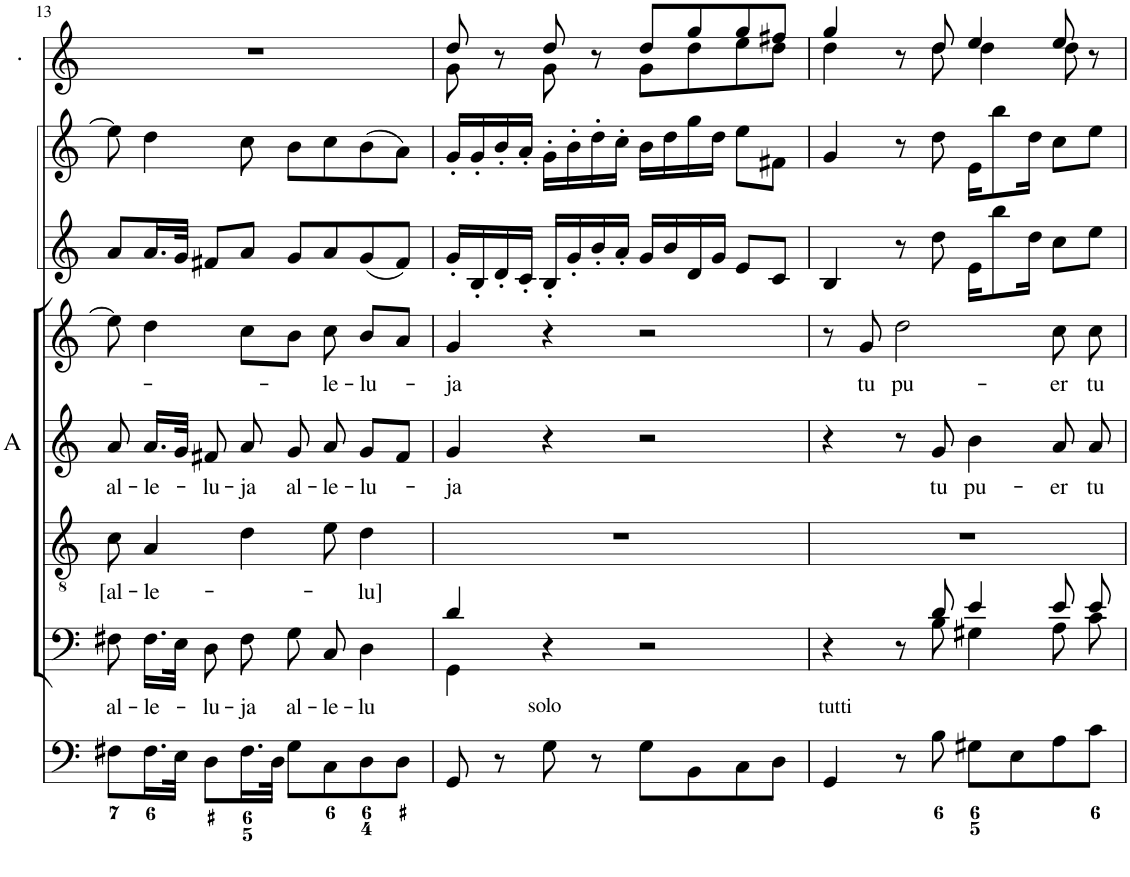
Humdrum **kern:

**kern	**kern	**text	**kern	**text	**kern	**text	**kern	**text	**kern	**kern	**kern
*part8	*part7	*part7	*part6	*part6	*part5	*part5	*part4	*part4	*part3	*part2	*part1
*staff8	*staff7	*staff7	*staff6	*staff6	*staff5	*staff5	*staff4	*staff4	*staff3	*staff2	*staff1
*I"[Organ]	*I"Voice	*	*I"Tenor	*	*I"Alto	*	*I"Voice	*	*I"[Violino 2]	*I"[Violino 1]	*I"Clarini in C
*	*	*	*	*	*I'A	*	*	*	*I'Vln	*I'Vln	*
!!LO:PB:g=z
*clefF4	*clefF4	*	*clefGv2	*	*clefG2	*	*clefG2	*	*clefG2	*clefG2	*clefG2
*k[]	*k[]	*	*k[]	*	*k[]	*	*k[]	*	*k[]	*k[]	*k[]
*M4/4	*M4/4	*	*M4/4	*	*M4/4	*	*M4/4	*	*M4/4	*M4/4	*M4/4
*met(c)	*met(c)	*	*met(c)	*	*met(c)	*	*met(c)	*	*met(c)	*met(c)	*met(c)
=13	=13	=13	=13	=13	=13	=13	=13	=13	=13	=13	=13
!	!	!LO:LY:b	!	!LO:LY:b	!	!LO:LY:b	!	!	!	!	!
8F#X\L	8F#X\	al-	8c\	[al-	8a/	al-	8ee\]	.	8a/L	8ee\]	1r
!	!	!LO:LY:b	!	!LO:LY:b	!	!LO:LY:b	!	!	!	!	!
16.F#\L	16.F#\LL	-le-	4A/	-le-	16.a/LL	-le-	4dd\	.	16.a/L	4dd\	.
32E\JJk	32E\JJk	.	.	.	32g/JJk	.	.	.	32g/JJk	.	.
!	!	!LO:LY:b	!	!	!	!LO:LY:b	!	!	!	!	!
8D\L	8D\	-lu-	.	.	8f#X/	-lu-	.	.	8f#X/L	.	.
!	!	!LO:LY:b	!	!	!	!LO:LY:b	!	!	!	!	!
16.F#\L	8F#\	-ja	4d\	.	8a/	-ja	8cc\L	.	8a/J	8cc\	.
32D\JJk	.	.	.	.	.	.	.	.	.	.	.
!	!	!LO:LY:b	!	!	!	!LO:LY:b	!	!	!	!	!
8G\L	8G\	al-	.	.	8g/	al-	8b\J	.	8g/L	8b\L	.
!	!	!LO:LY:b	!	!	!	!LO:LY:b	!	!LO:LY:b	!	!	!
8C\	8C/	-le-	8e\	.	8a/	-le-	8cc\	-le-	8a/	8cc\	.
!	!	!LO:LY:b	!	!LO:LY:b	!	!LO:LY:b	!	!LO:LY:b	!	!	!
8D\	4D\	-lu	4d\	-lu]	8g/L	-lu-	8b/L	-lu-	(8g/	(8b\	.
8D\J	.	.	.	.	8f#/J	.	8a/J	.	8f#/J)	8a\J)	.
=14	=14	=14	=14	=14	=14	=14	=14	=14	=14	=14	=14
*	*^	*	*	*	*	*	*	*	*	*	*
!	!	!	!	!	!	!	!LO:LY:b	!	!LO:LY:b	!	!	!
*	*	*	*	*	*	*	*	*	*	*	*	*^
8GG/	4d/	4GG\	.	1r	.	4g/	-ja	4g/	ja	16g'/LL	16g'/LL	8dd/	8g\
.	.	.	.	.	.	.	.	.	.	16B'/	16g'/	.	.
8r	.	.	.	.	.	.	.	.	.	16d'/	16b'/	8r	8ryy
.	.	.	.	.	.	.	.	.	.	16c'/JJ	16a'/JJ	.	.
!LO:TX:a:t=solo	!	!	!	!	!	!	!	!	!	!	!	!	!
8G\	4r	2.ryy	.	.	.	4r	.	4r	.	16B'/LL	16g'\LL	8dd/	8g\
.	.	.	.	.	.	.	.	.	.	16g'/	16b'\	.	.
8r	.	.	.	.	.	.	.	.	.	16b'/	16dd'\	8r	8ryy
.	.	.	.	.	.	.	.	.	.	16a'/JJ	16cc'\JJ	.	.
8G\L	2r	.	.	.	.	2r	.	2r	.	16g/LL	16b\LL	8dd/L	8g\L
.	.	.	.	.	.	.	.	.	.	16b/	16dd\	.	.
8BB\	.	.	.	.	.	.	.	.	.	16d/	16gg\	8gg/	8dd\
.	.	.	.	.	.	.	.	.	.	16g/JJ	16dd\JJ	.	.
8C\	.	.	.	.	.	.	.	.	.	8e/L	8ee\L	8gg/	8ee\
8D\J	.	.	.	.	.	.	.	.	.	8c/J	8f#X\J	8ff#X/J	8dd\J
=15	=15	=15	=15	=15	=15	=15	=15	=15	=15	=15	=15	=15	=15
!LO:TX:a:t=tutti	!	!	!	!	!	!	!	!	!	!	!	!	!
4GG/	4r	4.ryy	.	1r	.	4r	.	8r	.	4B/	4g/	4gg/	4dd\
!	!	!	!	!	!	!	!	!	!LO:LY:b	!	!	!	!
.	.	.	.	.	.	.	.	8g/	tu	.	.	.	.
!	!	!	!	!	!	!	!	!	!LO:LY:b	!	!	!	!
8r	8r	.	.	.	.	8r	.	2dd\	pu-	8r	8r	8r	8ryy
!	!	!	!	!	!	!	!LO:LY:b	!	!	!	!	!	!
8B\	8d/	8B\	.	.	.	8g/	tu	.	.	8dd\	8dd\	8dd/	8dd\
!	!	!	!	!	!	!	!LO:LY:b	!	!	!	!	!	!
8G#X\L	4e/	4G#X\	.	.	.	4b\	pu-	.	.	16e\KL	16e\KL	4ee/	4dd\
.	.	.	.	.	.	.	.	.	.	8bb\	8bb\	.	.
8E\	.	.	.	.	.	.	.	.	.	.	.	.	.
.	.	.	.	.	.	.	.	.	.	16dd\Jk	16dd\Jk	.	.
!	!	!	!	!	!	!	!LO:LY:b	!	!LO:LY:b	!	!	!	!
8A\	8e/	8A\	.	.	.	8a/	-er	8cc\	-er	8cc\L	8cc\L	8ee/	8dd\
!	!	!	!	!	!	!	!LO:LY:b	!	!LO:LY:b	!	!	!	!
8c\J	8e/	8c\	.	.	.	8a/	tu	8cc\	tu	8ee\J	8ee\J	8r	8ryy
*	*v	*v	*	*	*	*	*	*	*	*	*	*v	*v
=	=	=	=	=	=	=	=	=	=	=	=
*-	*-	*-	*-	*-	*-	*-	*-	*-	*-	*-	*-
